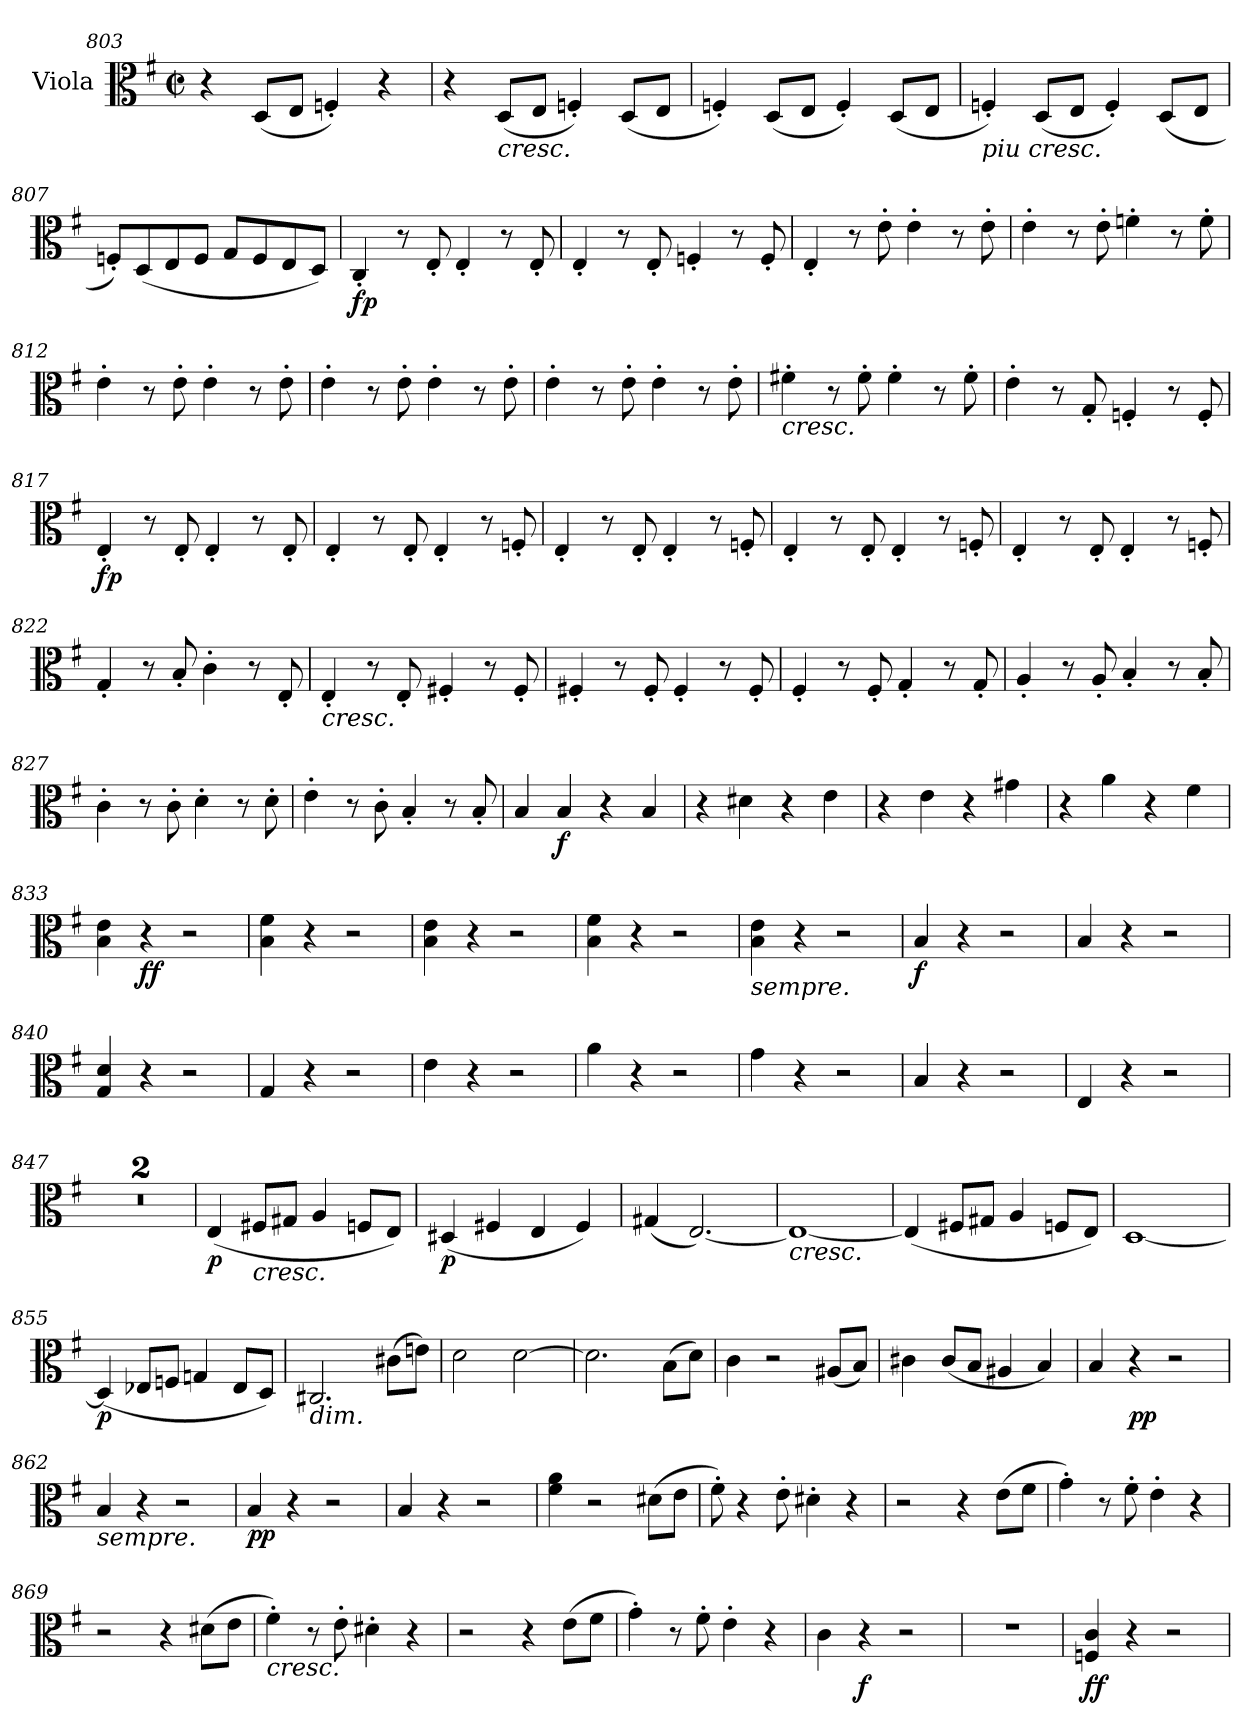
**kern	**dynam
*part1	*part1
*staff1	*staff1
*I"Viola	*
*I'Vla	*
*clefC3	*
*k[f#]	*
*e:	*
*M2/2	*
*met(c|)	*
=803	=803
4r	.
(8DL	.
8EJ	.
4Fn')	.
4r	.
=804	=804
4r	.
!LO:TX:b:i:t=cresc.	!
(8DL	.
8EJ	.
4Fn')	.
(8DL	.
8EJ	.
=805	=805
4Fn')	.
(8DL	.
8EJ	.
4F')	.
(8DL	.
8EJ	.
=806	=806
!LO:TX:b:i:t=piu cresc.	!
4Fn')	.
(8DL	.
8EJ	.
4F')	.
(8DL	.
8EJ	.
=807	=807
8Fn'L)	.
(8D	.
8E	.
8FJ	.
8GL	.
8F	.
8E	.
8DJ)	.
=808	=808
4C'	fp
8r	.
8E'	.
4E'	.
8r	.
8E'	.
=809	=809
4E'	.
8r	.
8E'	.
4Fn'	.
8r	.
8F'	.
=810	=810
4E'	.
8r	.
8e'	.
4e'	.
8r	.
8e'	.
=811	=811
4e'	.
8r	.
8e'	.
4fn'	.
8r	.
8f'	.
=812	=812
4e'	.
8r	.
8e'	.
4e'	.
8r	.
8e'	.
=813	=813
4e'	.
8r	.
8e'	.
4e'	.
8r	.
8e'	.
=814	=814
4e'	.
8r	.
8e'	.
4e'	.
8r	.
8e'	.
=815	=815
!LO:TX:b:i:t=cresc.	!
4f#X'	.
8r	.
8f#'	.
4f#'	.
8r	.
8f#'	.
=816	=816
4e'	.
8r	.
8G'	.
4Fn'	.
8r	.
8F'	.
=817	=817
4E'	fp
8r	.
8E'	.
4E'	.
8r	.
8E'	.
=818	=818
4E'	.
8r	.
8E'	.
4E'	.
8r	.
8Fn'	.
=819	=819
4E'	.
8r	.
8E'	.
4E'	.
8r	.
8Fn'	.
=820	=820
4E'	.
8r	.
8E'	.
4E'	.
8r	.
8Fn'	.
=821	=821
4E'	.
8r	.
8E'	.
4E'	.
8r	.
8Fn'	.
=822	=822
4G'	.
8r	.
8B'	.
4c'	.
8r	.
8E'	.
=823	=823
!LO:TX:b:i:t=cresc.	!
4E'	.
8r	.
8E'	.
4F#X'	.
8r	.
8F#'	.
=824	=824
4F#X'	.
8r	.
8F#'	.
4F#'	.
8r	.
8F#'	.
=825	=825
4F#'	.
8r	.
8F#'	.
4G'	.
8r	.
8G'	.
=826	=826
4A'	.
8r	.
8A'	.
4B'	.
8r	.
8B'	.
=827	=827
4c'	.
8r	.
8c'	.
4d'	.
8r	.
8d'	.
=828	=828
4e'	.
8r	.
8c'	.
4B'	.
8r	.
8B'	.
=829	=829
4B	.
4B	f
4r	.
4B	.
=830	=830
4r	.
4d#X	.
4r	.
4e	.
=831	=831
4r	.
4e	.
4r	.
4g#X	.
=832	=832
4r	.
4a	.
4r	.
4f#	.
=833	=833
4B 4e	.
4r	ff
2r	.
=834	=834
4B 4f#	.
4r	.
2r	.
=835	=835
4B 4e	.
4r	.
2r	.
=836	=836
4B 4f#	.
4r	.
2r	.
=837	=837
!LO:TX:b:i:t=sempre.	!
4B 4e	.
4r	.
2r	.
=838	=838
4B	f
4r	.
2r	.
=839	=839
4B	.
4r	.
2r	.
=840	=840
4G 4d	.
4r	.
2r	.
=841	=841
4G	.
4r	.
2r	.
=842	=842
4e	.
4r	.
2r	.
=843	=843
4a	.
4r	.
2r	.
=844	=844
4g	.
4r	.
2r	.
=845	=845
4B	.
4r	.
2r	.
=846	=846
4E	.
4r	.
2r	.
=847	=847
1r	.
=848	=848
1r	.
=849	=849
(4E	p
!LO:TX:b:i:t=cresc.	!
8F#XL	.
8G#XJ	.
4A	.
8FnL	.
8EJ)	.
=850	=850
(4D#X	p
4F#X	.
4E	.
4F#)	.
=851	=851
(4G#X	.
[2.E)	.
=852	=852
!LO:TX:b:i:t=cresc.	!
1E_	.
=853	=853
(4E]	.
8F#XL	.
8G#XJ	.
4A	.
8FnL	.
8EJ)	.
=854	=854
[1D	.
=855	=855
(4D]	p
8E-XL	.
8FnJ	.
4Gn	.
8E-L	.
8DJ)	.
=856	=856
!LO:TX:b:i:t=dim.	!
2.C#X	.
(8c#XL	.
8enJ)	.
=857	=857
2d	.
[2d	.
=858	=858
2.d]	.
(8BL	.
8dJ)	.
=859	=859
4c	.
2r	.
(8A#XL	.
8BJ)	.
=860	=860
4c#X	.
(8c#L	.
8BJ	.
4A#X	.
4B)	.
=861	=861
4B	.
4r	pp
2r	.
=862	=862
!LO:TX:b:i:t=sempre.	!
4B	.
4r	.
2r	.
=863	=863
4B	pp
4r	.
2r	.
=864	=864
4B	.
4r	.
2r	.
=865	=865
4f# 4a	.
2r	.
(8d#XL	.
8eJ	.
=866	=866
8f#')	.
4r	.
8e'	.
4d#X'	.
4r	.
=867	=867
2r	.
4r	.
(8eL	.
8f#J	.
=868	=868
4g')	.
8r	.
8f#'	.
4e'	.
4r	.
=869	=869
2r	.
4r	.
(8d#XL	.
8eJ	.
=870	=870
!LO:TX:b:i:t=cresc.	!
4f#')	.
8r	.
8e'	.
4d#X'	.
4r	.
=871	=871
2r	.
4r	.
(8eL	.
8f#J	.
=872	=872
4g')	.
8r	.
8f#'	.
4e'	.
4r	.
=873	=873
4c	.
4r	f
2r	.
=874	=874
1r	.
=875	=875
4Fn 4c	ff
4r	.
2r	.
=	=
*-	*-
